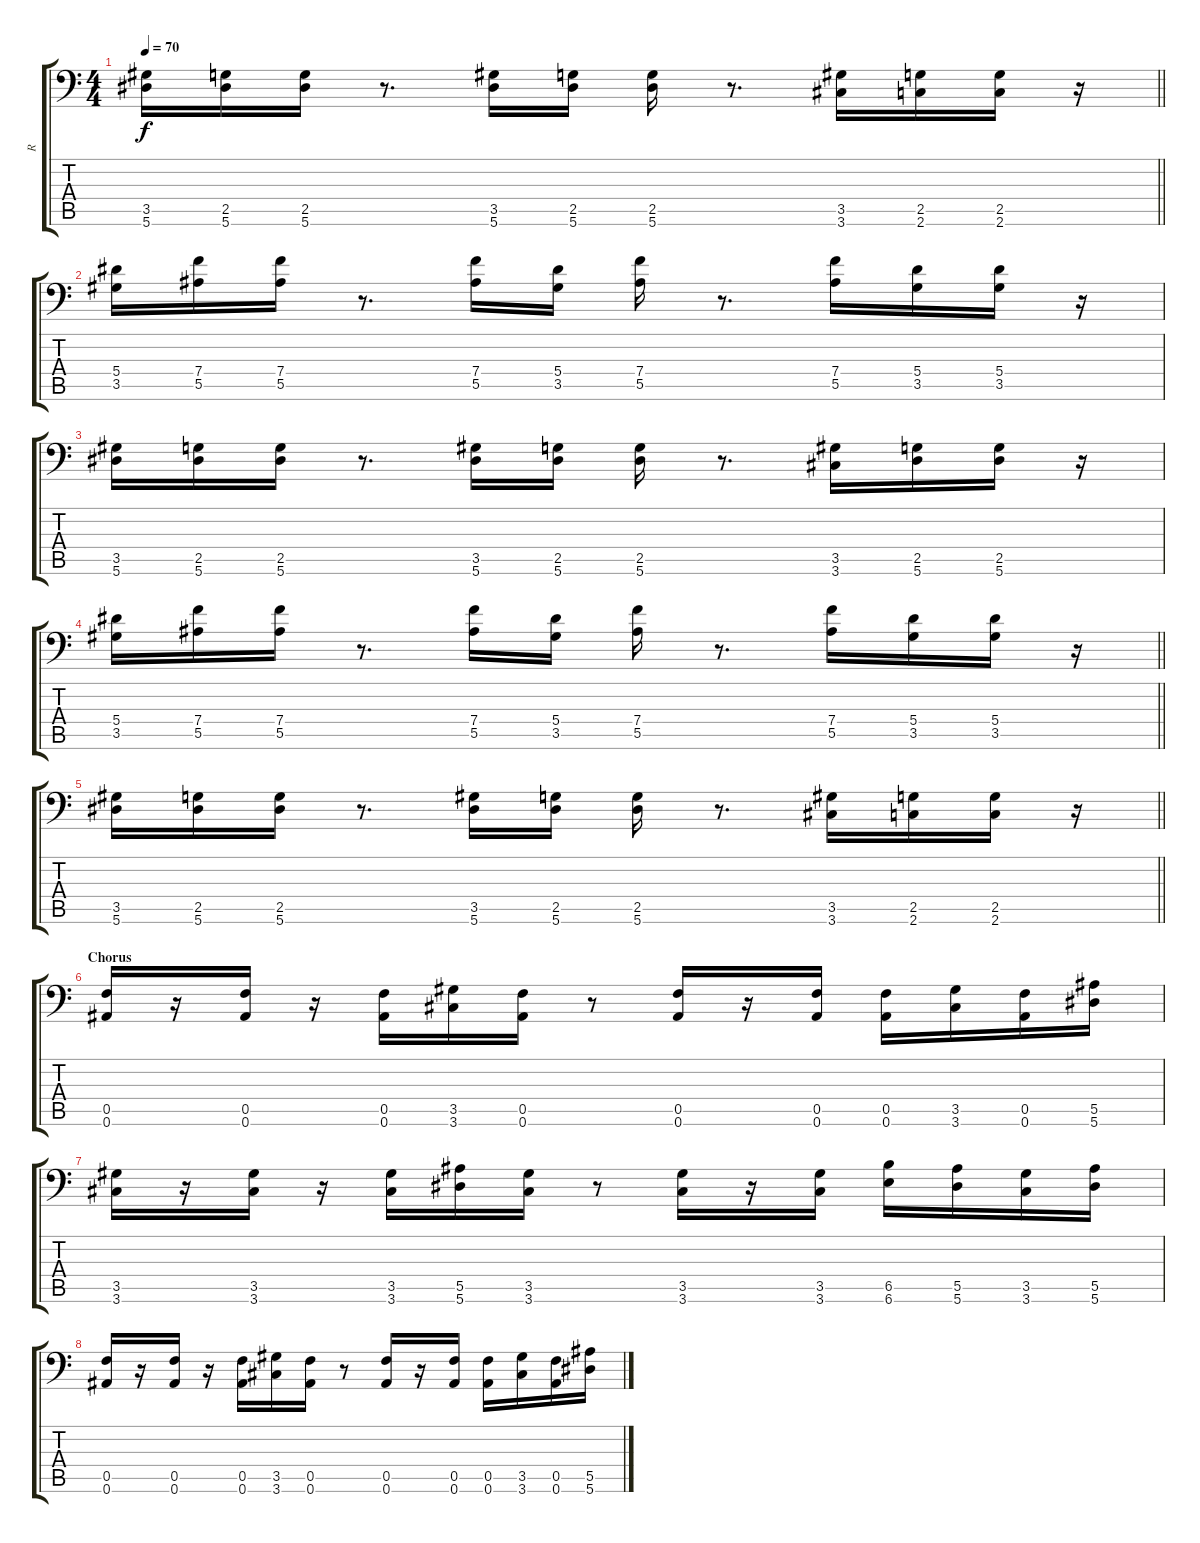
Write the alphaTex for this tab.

\track ("R" "R") {instrument distortionguitar}
\staff {score tabs}
\tuning (C4 G3 Eb3 Bb2 F2 Bb1) {hide}
\ts (4 4)
\tempo 70
\clef f4
\barLineRight lightlight
\ks c
(3.5 5.6).16{dy f} (2.5 5.6).16 (2.5 5.6).16 r.8{d} (3.5 5.6).16 (2.5 5.6).16 (2.5 5.6).16 r.8{d} (3.5 3.6).16 (2.5 2.6).16 (2.5 2.6).16 r.16 |
(5.4 3.5).16 (7.4 5.5).16 (7.4 5.5).16 r.8{d} (7.4 5.5).16 (5.4 3.5).16 (7.4 5.5).16 r.8{d} (7.4 5.5).16 (5.4 3.5).16 (5.4 3.5).16 r.16 |
(3.5 5.6).16 (2.5 5.6).16 (2.5 5.6).16 r.8{d} (3.5 5.6).16 (2.5 5.6).16 (2.5 5.6).16 r.8{d} (3.5 3.6).16 (2.5 5.6).16 (2.5 5.6).16 r.16 |
\barLineRight lightlight
(5.4 3.5).16 (7.4 5.5).16 (7.4 5.5).16 r.8{d} (7.4 5.5).16 (5.4 3.5).16 (7.4 5.5).16 r.8{d} (7.4 5.5).16 (5.4 3.5).16 (5.4 3.5).16 r.16 |
\barLineRight lightlight
(3.5 5.6).16 (2.5 5.6).16 (2.5 5.6).16 r.8{d} (3.5 5.6).16 (2.5 5.6).16 (2.5 5.6).16 r.8{d} (3.5 3.6).16 (2.5 2.6).16 (2.5 2.6).16 r.16 |
\section ("" "Chorus")
(0.5 0.6).16 r.16 (0.5 0.6).16 r.16 (0.5 0.6).16 (3.5 3.6).16 (0.5 0.6).16 r.8 (0.5 0.6).16 r.16 (0.5 0.6).16 (0.5 0.6).16 (3.5 3.6).16 (0.5 0.6).16 (5.5 5.6).16 |
(3.5 3.6).16 r.16 (3.5 3.6).16 r.16 (3.5 3.6).16 (5.5 5.6).16 (3.5 3.6).16 r.8 (3.5 3.6).16 r.16 (3.5 3.6).16 (6.5 6.6).16 (5.5 5.6).16 (3.5 3.6).16 (5.5 5.6).16 |
(0.5 0.6).16 r.16 (0.5 0.6).16 r.16 (0.5 0.6).16 (3.5 3.6).16 (0.5 0.6).16 r.8 (0.5 0.6).16 r.16 (0.5 0.6).16 (0.5 0.6).16 (3.5 3.6).16 (0.5 0.6).16 (5.5 5.6).16
